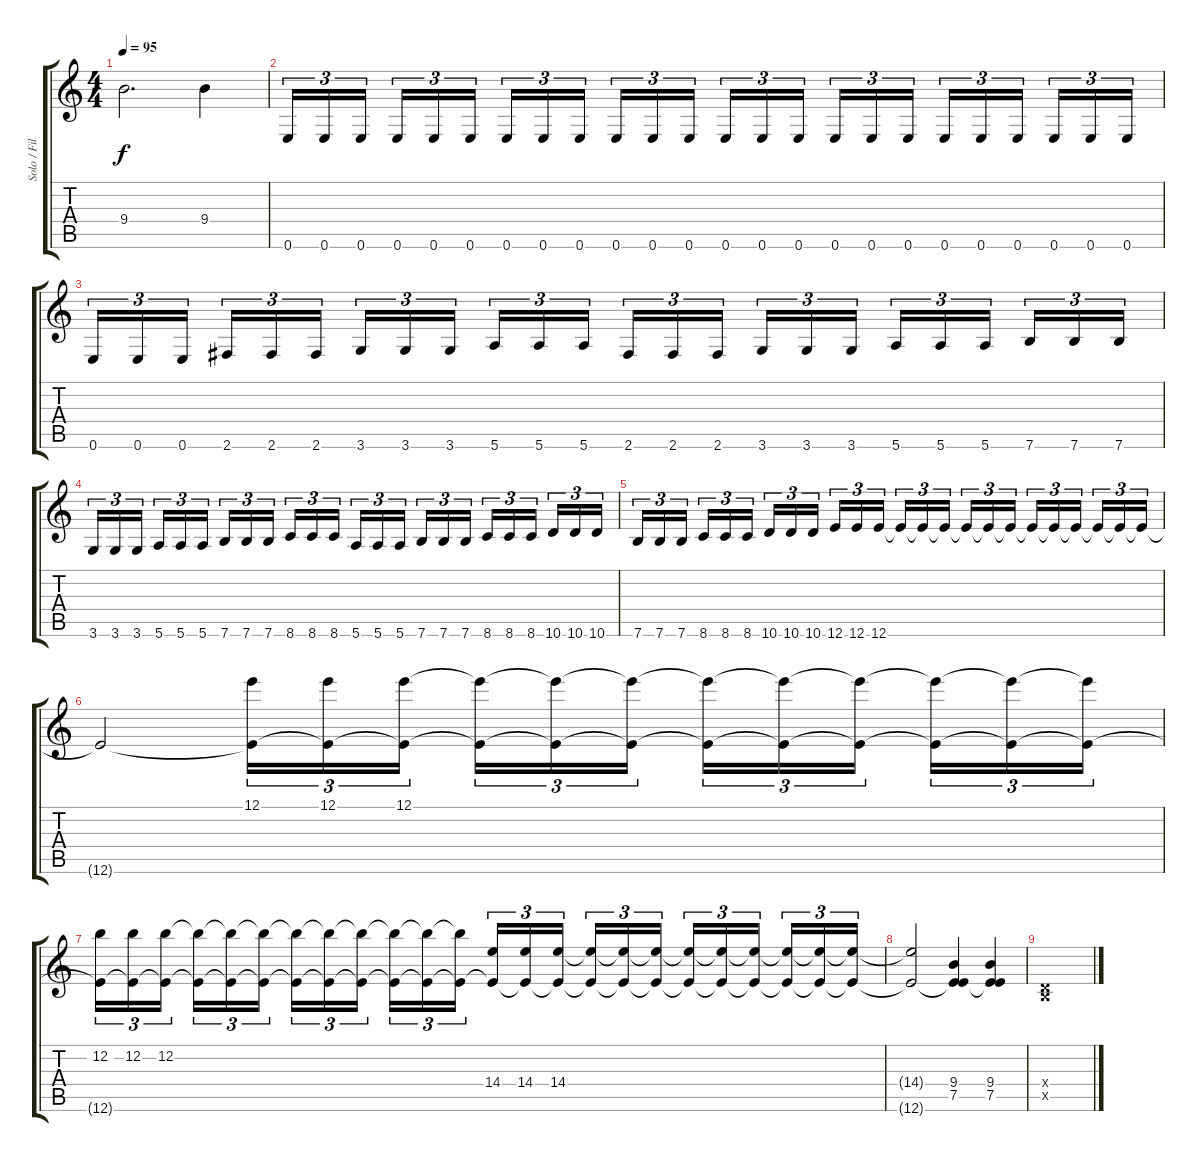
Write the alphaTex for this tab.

\track ("Solo / Fill" "Solo / Fil") {instrument overdrivenguitar}
\staff {score tabs}
\tuning (E4 B3 G3 D3 A2 E2) {hide}
\ts (4 4)
\tempo 95
\clef g2
\ks c
9.4{t}.2{d dy f} 9.4.4 |
0.6.16{tu (3 2)} 0.6.16{tu (3 2)} 0.6.16{tu (3 2) beam splitsecondary} 0.6.16{tu (3 2)} 0.6.16{tu (3 2)} 0.6.16{tu (3 2)} 0.6.16{tu (3 2)} 0.6.16{tu (3 2)} 0.6.16{tu (3 2) beam splitsecondary} 0.6.16{tu (3 2)} 0.6.16{tu (3 2)} 0.6.16{tu (3 2)} 0.6.16{tu (3 2)} 0.6.16{tu (3 2)} 0.6.16{tu (3 2) beam splitsecondary} 0.6.16{tu (3 2)} 0.6.16{tu (3 2)} 0.6.16{tu (3 2)} 0.6.16{tu (3 2)} 0.6.16{tu (3 2)} 0.6.16{tu (3 2) beam splitsecondary} 0.6.16{tu (3 2)} 0.6.16{tu (3 2)} 0.6.16{tu (3 2)} |
0.6.16{tu (3 2)} 0.6.16{tu (3 2)} 0.6.16{tu (3 2) beam splitsecondary} 2.6.16{tu (3 2)} 2.6.16{tu (3 2)} 2.6.16{tu (3 2)} 3.6.16{tu (3 2)} 3.6.16{tu (3 2)} 3.6.16{tu (3 2) beam splitsecondary} 5.6.16{tu (3 2)} 5.6.16{tu (3 2)} 5.6.16{tu (3 2)} 2.6.16{tu (3 2)} 2.6.16{tu (3 2)} 2.6.16{tu (3 2) beam splitsecondary} 3.6.16{tu (3 2)} 3.6.16{tu (3 2)} 3.6.16{tu (3 2)} 5.6.16{tu (3 2)} 5.6.16{tu (3 2)} 5.6.16{tu (3 2) beam splitsecondary} 7.6.16{tu (3 2)} 7.6.16{tu (3 2)} 7.6.16{tu (3 2)} |
3.6.16{tu (3 2)} 3.6.16{tu (3 2)} 3.6.16{tu (3 2) beam splitsecondary} 5.6.16{tu (3 2)} 5.6.16{tu (3 2)} 5.6.16{tu (3 2)} 7.6.16{tu (3 2)} 7.6.16{tu (3 2)} 7.6.16{tu (3 2) beam splitsecondary} 8.6.16{tu (3 2)} 8.6.16{tu (3 2)} 8.6.16{tu (3 2)} 5.6.16{tu (3 2)} 5.6.16{tu (3 2)} 5.6.16{tu (3 2) beam splitsecondary} 7.6.16{tu (3 2)} 7.6.16{tu (3 2)} 7.6.16{tu (3 2)} 8.6.16{tu (3 2)} 8.6.16{tu (3 2)} 8.6.16{tu (3 2) beam splitsecondary} 10.6.16{tu (3 2)} 10.6.16{tu (3 2)} 10.6.16{tu (3 2)} |
7.6.16{tu (3 2)} 7.6.16{tu (3 2)} 7.6.16{tu (3 2) beam splitsecondary} 8.6.16{tu (3 2)} 8.6.16{tu (3 2)} 8.6.16{tu (3 2)} 10.6.16{tu (3 2)} 10.6.16{tu (3 2)} 10.6.16{tu (3 2) beam splitsecondary} 12.6.16{tu (3 2)} 12.6.16{tu (3 2)} 12.6.16{tu (3 2)} 12.6{t}.16{tu (3 2)} 12.6{t}.16{tu (3 2)} 12.6{t}.16{tu (3 2) beam splitsecondary} 12.6{t}.16{tu (3 2)} 12.6{t}.16{tu (3 2)} 12.6{t}.16{tu (3 2)} 12.6{t}.16{tu (3 2)} 12.6{t}.16{tu (3 2)} 12.6{t}.16{tu (3 2) beam splitsecondary} 12.6{t}.16{tu (3 2)} 12.6{t}.16{tu (3 2)} 12.6{t}.16{tu (3 2)} |
12.6{t}.2 (12.1 12.6{t}).16{tu (3 2)} (12.1 12.6{t}).16{tu (3 2)} (12.1 12.6{t}).16{tu (3 2) beam splitsecondary} (12.1{t} 12.6{t}).16{tu (3 2)} (12.1{t} 12.6{t}).16{tu (3 2)} (12.1{t} 12.6{t}).16{tu (3 2)} (12.1{t} 12.6{t}).16{tu (3 2)} (12.1{t} 12.6{t}).16{tu (3 2)} (12.1{t} 12.6{t}).16{tu (3 2) beam splitsecondary} (12.1{t} 12.6{t}).16{tu (3 2)} (12.1{t} 12.6{t}).16{tu (3 2)} (12.1{t} 12.6{t}).16{tu (3 2)} |
(12.2 12.6{t}).16{tu (3 2)} (12.2 12.6{t}).16{tu (3 2)} (12.2 12.6{t}).16{tu (3 2) beam splitsecondary} (12.2{t} 12.6{t}).16{tu (3 2)} (12.2{t} 12.6{t}).16{tu (3 2)} (12.2{t} 12.6{t}).16{tu (3 2)} (12.2{t} 12.6{t}).16{tu (3 2)} (12.2{t} 12.6{t}).16{tu (3 2)} (12.2{t} 12.6{t}).16{tu (3 2) beam splitsecondary} (12.2{t} 12.6{t}).16{tu (3 2)} (12.2{t} 12.6{t}).16{tu (3 2)} (12.2{t} 12.6{t}).16{tu (3 2)} (14.4 12.6{t}).16{tu (3 2)} (14.4 12.6{t}).16{tu (3 2)} (14.4 12.6{t}).16{tu (3 2) beam splitsecondary} (14.4{t} 12.6{t}).16{tu (3 2)} (14.4{t} 12.6{t}).16{tu (3 2)} (14.4{t} 12.6{t}).16{tu (3 2)} (14.4{t} 12.6{t}).16{tu (3 2)} (14.4{t} 12.6{t}).16{tu (3 2)} (14.4{t} 12.6{t}).16{tu (3 2) beam splitsecondary} (14.4{t} 12.6{t}).16{tu (3 2)} (14.4{t} 12.6{t}).16{tu (3 2)} (14.4{t} 12.6{t}).16{tu (3 2)} |
(14.4{t} 12.6{t}).2 (9.4 7.5 12.6{t}).4 (9.4 7.5 12.6{t}).4 |
(0.4{x} 2.5{x}).1
